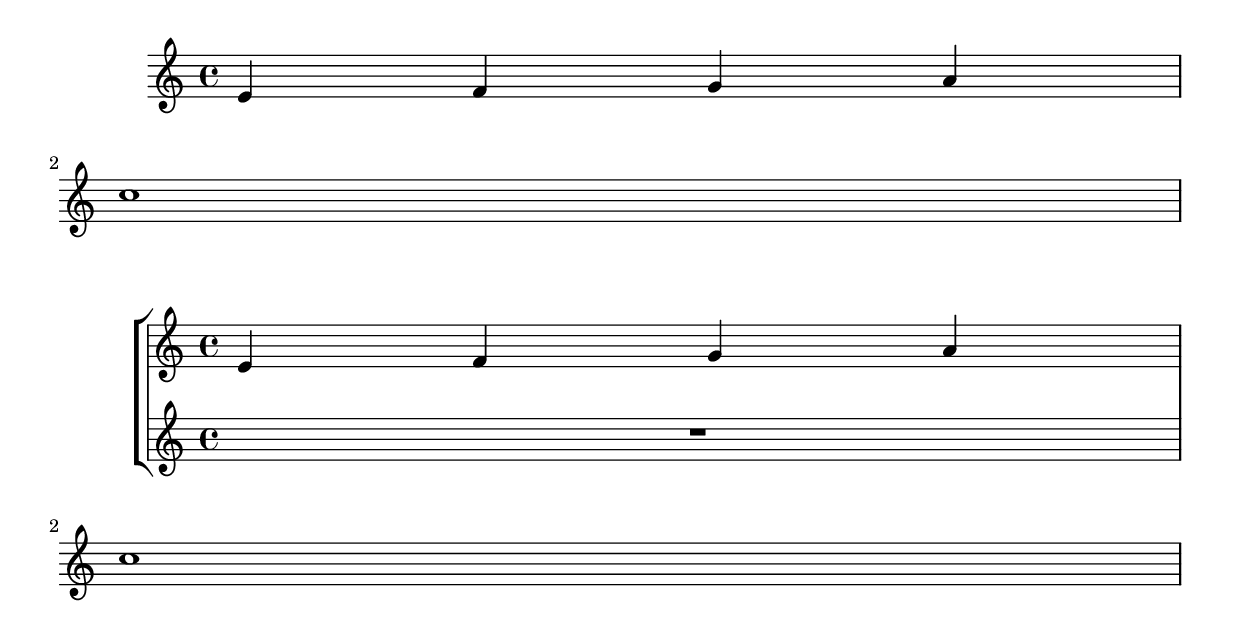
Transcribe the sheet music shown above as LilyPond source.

%% Do not edit this file; it is automatically
%% generated from LSR http://lsr.dsi.unimi.it
%% This file is in the public domain.
\version "2.13.20"

\header {
  lsrtags = "staff-notation, tweaks-and-overrides, breaks"

%% Translation of GIT committish: 0b55335aeca1de539bf1125b717e0c21bb6fa31b
  texidoces = "
El primer pentagrama vacío también se puede suprimir de la
partitura estableciendo la propiedad @code{remove-first} de
@code{VerticalAxisGroup}.  Esto se puede hacer globalmente dentro
del bloque @code{\\layout}, o localmente dentro del pentagrama
concreto que se quiere suprimir.  En este último caso, tenemos que
especificar el contexto (@code{Staff} se aplica sólo al pentagrama
actual) delante de la propiedad.

El pentagrama inferior del segundo grupo no se elimina, porque el
ajuste sólo se aplica al pentagrama concreto dentro del que se
escribe.

"
  doctitlees = "Quitar la primera línea vacía"

%% Translation of GIT committish: 0a868be38a775ecb1ef935b079000cebbc64de40
  texidocde = "
Ein leeres Notensystem kann auch aus der ersten Zeile einer Partitur
entfernt werden, indem die Eigenschaft @code{remove-first} der
@code{VerticalAxisGroup}-Eigenschaft eingesetzt wird.  Das kann
man global in einer @code{\\layout}-Umgebung oder lokal in dem
bestimmten Notensystem machen, das entfernt werden soll.  In letzterem
Fall muss man den Kontext angeben.

Das untere Notensystem der zweiten Systemgruppe wird nicht entfernt,
weil in die Einstellungen in dem Schnipsel nur für das eine Notensystem
gültig sind.

"
  doctitlede = "Die erste leere Notenzeile auch entfernen"
%% Translation of GIT committish: 4ab2514496ac3d88a9f3121a76f890c97cedcf4e
  texidocfr = "
Par défaut, le premier système comportera absolument toutes les portées.
Si vous voulez masquer les portées vides y compris pour le premier
système, vous devrez activer la propriété @code{remove-first} du
@code{VerticalAxisGroup}.  Mentionnée dans un bloc @code{\\layout},
cette commande agira de manière globale.  Pour qu'elle ne soit effective
que pour une portée individuelle, vous devrez également spécifier le
contexte (@code{Staff} pour qu'il ne concerne que la portée en cours) en
préfixe de la propriété.

La première ligne inférieure du deuxième @code{StaffGroup} est bien
présente, pour la simple raison que le réglage en question ne s'applique
qu'à la portée dans laquelle il a été inscrit.

"
  doctitlefr = "Masquage de la première ligne si elle est vide"


  texidoc = "
The first empty staff can also be removed from the score by setting the
@code{VerticalAxisGroup} property @code{remove-first}. This can be done
globally inside the @code{\\layout} block, or locally inside the
specific staff that should be removed.  In the latter case, you have to
specify the context (@code{Staff} applies only to the current staff) in
front of the property.

The lower staff of the second staff group is not removed, because the
setting applies only to the specific staff inside of which it is
written.

"
  doctitle = "Removing the first empty line"
} % begin verbatim

\layout {
  \context {
    \Staff \RemoveEmptyStaves
    % To use the setting globally, uncomment the following line:
    % \override VerticalAxisGroup #'remove-first = ##t
  }
}
\new StaffGroup <<
  \new Staff \relative c' {
    e4 f g a \break
    c1
  }
  \new Staff {
    % To use the setting globally, comment this line,
    % uncomment the line in the \layout block above
    \override Staff.VerticalAxisGroup #'remove-first = ##t
    R1 \break
    R
  }
>>
\new StaffGroup <<
  \new Staff \relative c' {
    e4 f g a \break
    c1
  }
  \new Staff {
    R1 \break
    R
  }
>>

